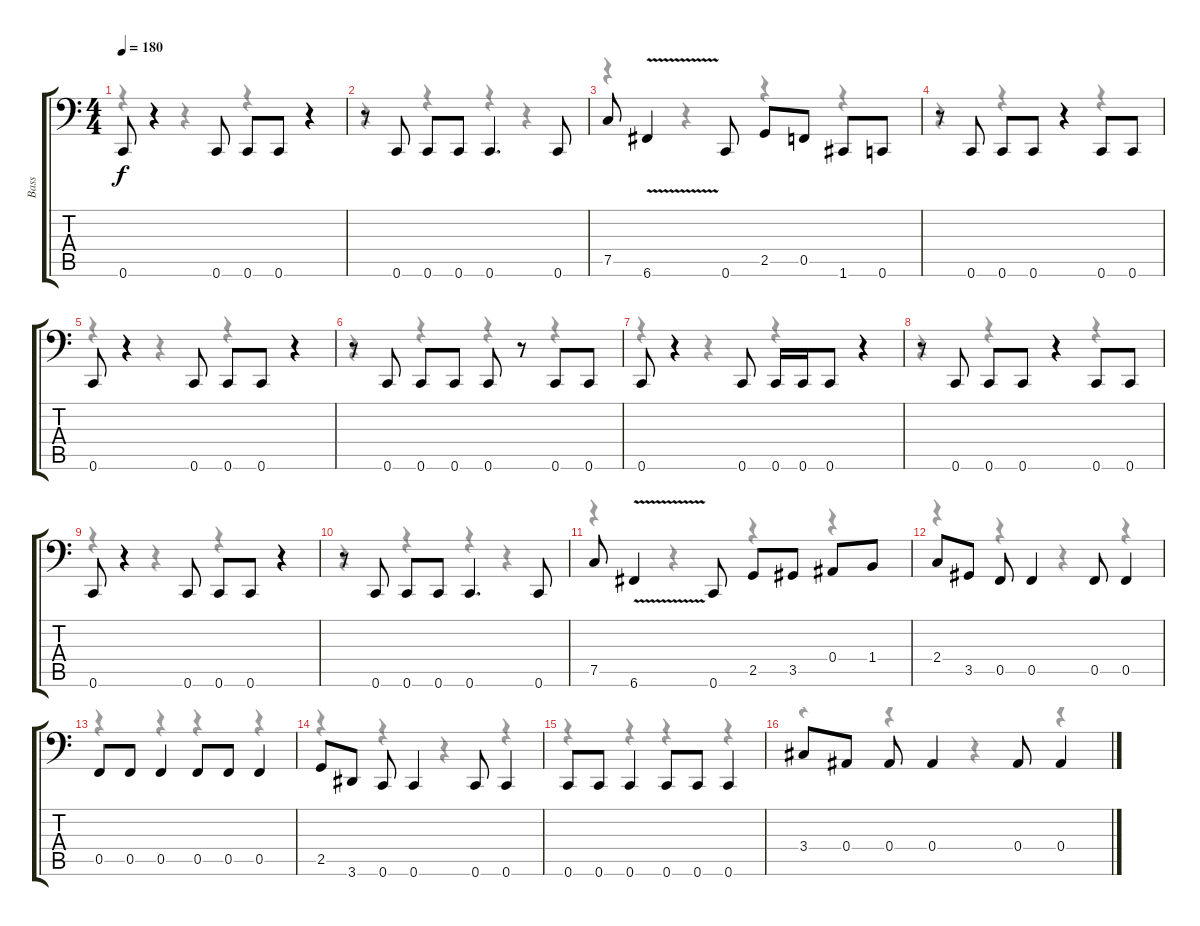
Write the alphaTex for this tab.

\track ("Bass" "Bass") {instrument electricbassfinger}
\staff {score tabs}
\tuning (C3 G2 Eb2 Bb1 F1 C1) {hide}
\voice
\ts (4 4)
\tempo 180
\clef f4
\ks c
0.6.8{dy f} r.4 0.6.8 0.6.8 0.6.8 r.4 |
r.8 0.6.8 0.6.8 0.6.8 0.6.4{d} 0.6.8 |
7.5.8 6.6{v}.4 0.6.8 2.5.8 0.5.8 1.6.8 0.6.8 |
r.8 0.6.8 0.6.8 0.6.8 r.4 0.6.8 0.6.8 |
0.6.8 r.4 0.6.8 0.6.8 0.6.8 r.4 |
r.8 0.6.8 0.6.8 0.6.8 0.6.8 r.8 0.6.8 0.6.8 |
0.6.8 r.4 0.6.8 0.6.16 0.6.16 0.6.8 r.4 |
r.8 0.6.8 0.6.8 0.6.8 r.4 0.6.8 0.6.8 |
0.6.8 r.4 0.6.8 0.6.8 0.6.8 r.4 |
r.8 0.6.8 0.6.8 0.6.8 0.6.4{d} 0.6.8 |
7.5.8 6.6{v}.4 0.6.8 2.5.8 3.5.8 0.4.8 1.4.8 |
2.4.8 3.5.8 0.5.8 0.5.4 0.5.8 0.5.4 |
0.5.8 0.5.8 0.5.4 0.5.8 0.5.8 0.5.4 |
2.5.8 3.6.8 0.6.8 0.6.4 0.6.8 0.6.4 |
0.6.8 0.6.8 0.6.4 0.6.8 0.6.8 0.6.4 |
3.4.8 0.4.8 0.4.8 0.4.4 0.4.8 0.4.4
\voice
\clef f4
\ottava regular
\simile none
\ks c
r.4{dy f} r.4 r.4 r.4 |
r.4 r.4 r.4 r.4 |
r.4 r.4 r.4 r.4 |
r.4 r.4 r.4 r.4 |
r.4 r.4 r.4 r.4 |
r.4 r.4 r.4 r.4 |
r.4 r.4 r.4 r.4 |
r.4 r.4 r.4 r.4 |
r.4 r.4 r.4 r.4 |
r.4 r.4 r.4 r.4 |
r.4 r.4 r.4 r.4 |
r.4 r.4 r.4 r.4 |
r.4 r.4 r.4 r.4 |
r.4 r.4 r.4 r.4 |
r.4 r.4 r.4 r.4 |
r.4 r.4 r.4 r.4
